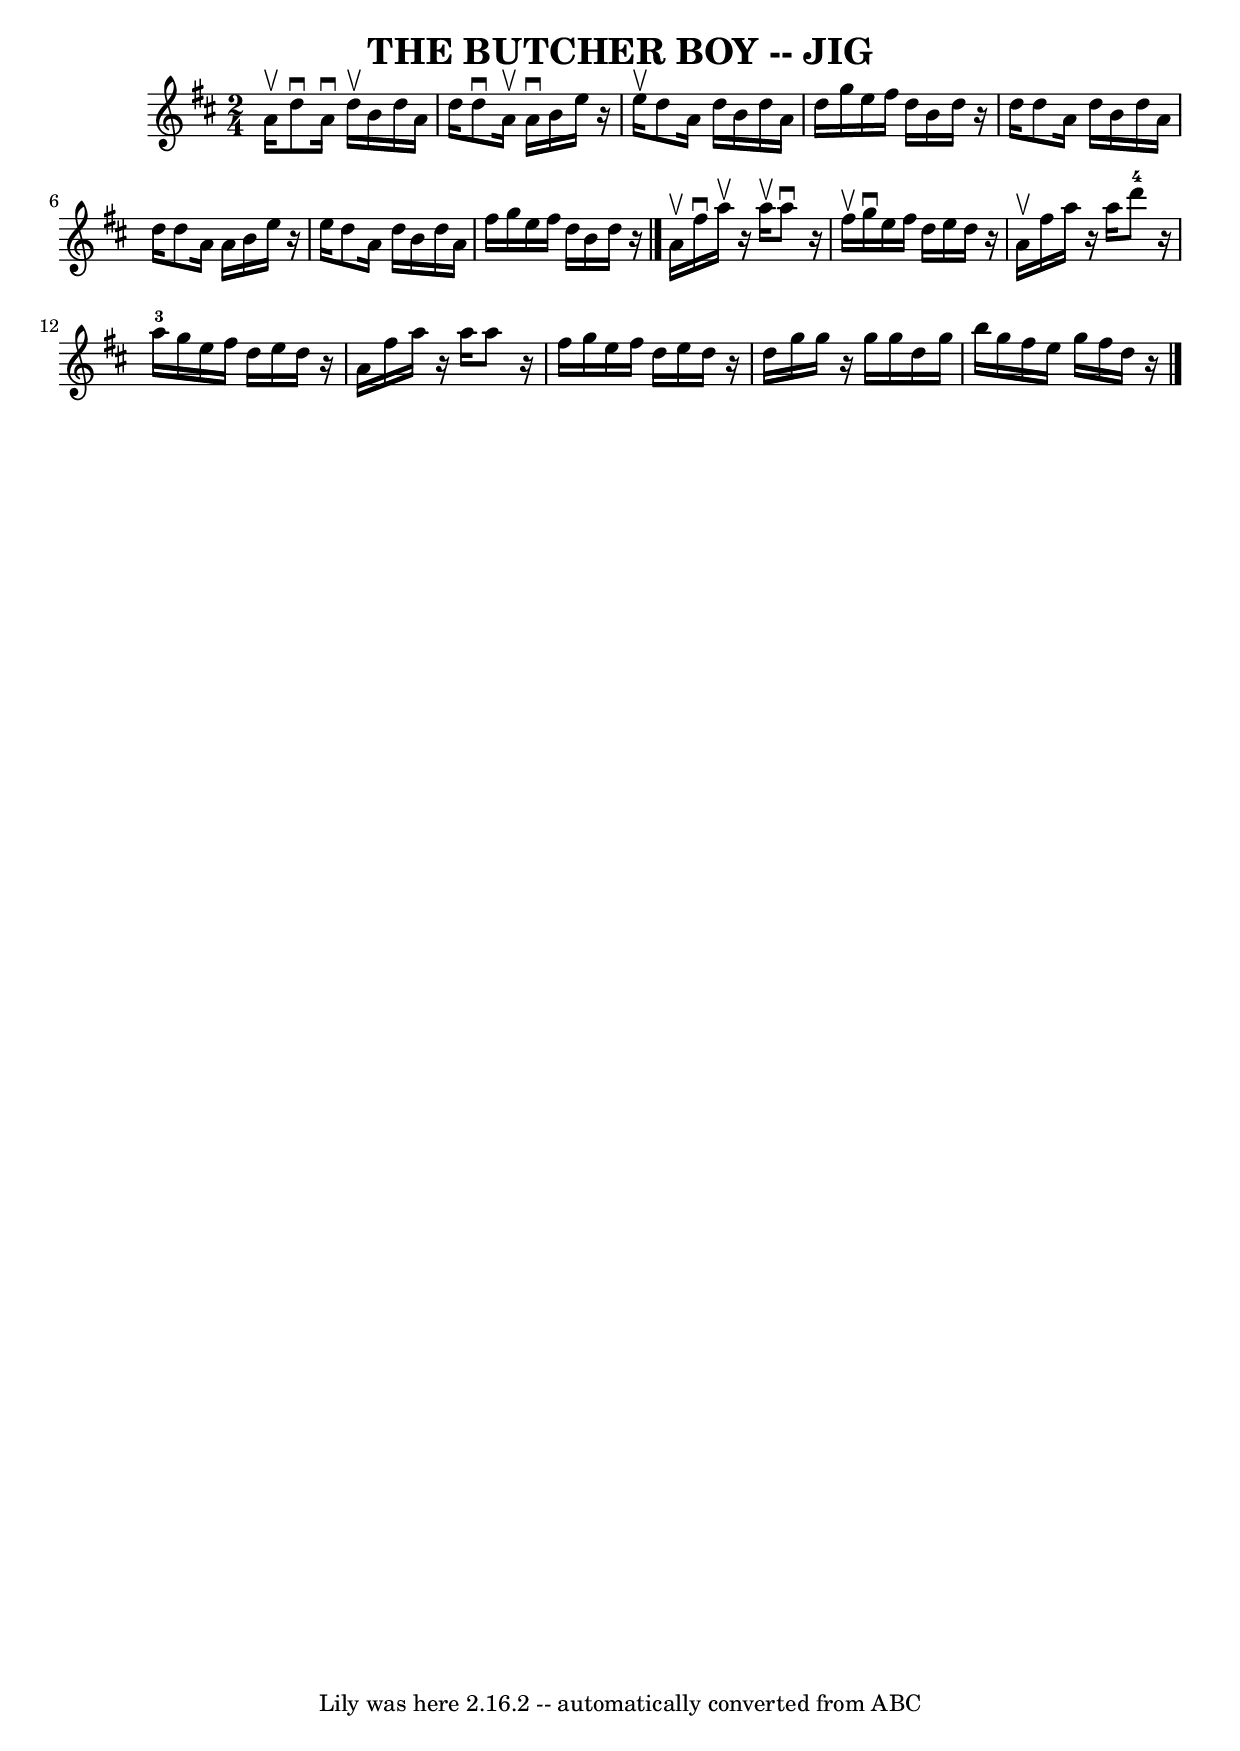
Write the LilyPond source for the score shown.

\version "2.16.2"
\include "Mammoth.ily"
\header {
  %% book = "Ryan's Mammoth Collection of Fiddle Tunes"
  crossRefNumber = "1"
  footnotes = ""
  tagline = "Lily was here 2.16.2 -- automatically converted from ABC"
  title = "THE BUTCHER BOY -- JIG"

}
voicedefault =  {


  \time 2/4 
  \key d \major
  a'16^\upbow       |
  d''8^\downbow a'16^\downbow d''16^\upbow b'16 d''16 a'16 d''16    |
  d''8^\downbow a'16^\upbow a'16^\downbow b'16 e''16    r16 e''16^\upbow  
  |
  d''8 a'16 d''16 b'16 d''16 a'16 d''16    |
  
  g''16 e''16 fis''16 d''16 b'16 d''16    r16 d''16        
  |
  d''8 a'16 d''16 b'16 d''16 a'16 d''16 d''8    
  a'16 a'16 b'16 e''16    r16 e''16    |
  d''8 a'16 d''16  
  b'16 d''16 a'16 fis''16    |
  g''16 e''16 fis''16    
  d''16 b'16 d''16    r16   \bar "|." a'16^\upbow       |
  
  fis''16^\downbow a''16^\upbow   r16 a''16^\upbow a''8^\downbow   r16 
  fis''16^\upbow   |
  g''16^\downbow e''16 fis''16 d''16    
  e''16 d''16    r16 a'16^\upbow   |
  fis''16 a''16    r16 a''16   
  d'''8-4   r16 a''16-3   |
  g''16 e''16 fis''16    
  d''16 e''16 d''16    r16 a'16        |
  fis''16 a''16    r16 
  a''16 a''8    r16 fis''16    |
  g''16 e''16 fis''16 d''16   
  e''16 d''16    r16 d''16    |
  g''16 g''16    r16 g''16 g''16 
  d''16 g''16 b''16    |
  g''16 fis''16 e''16 g''16    
  fis''16 d''16    r16   \bar "|."   

}

\score{
  <<

    \context Staff="default"
    {
      \voicedefault 
      
    }

  >>
  \layout {
    
  }
  \midi {
  }

}
